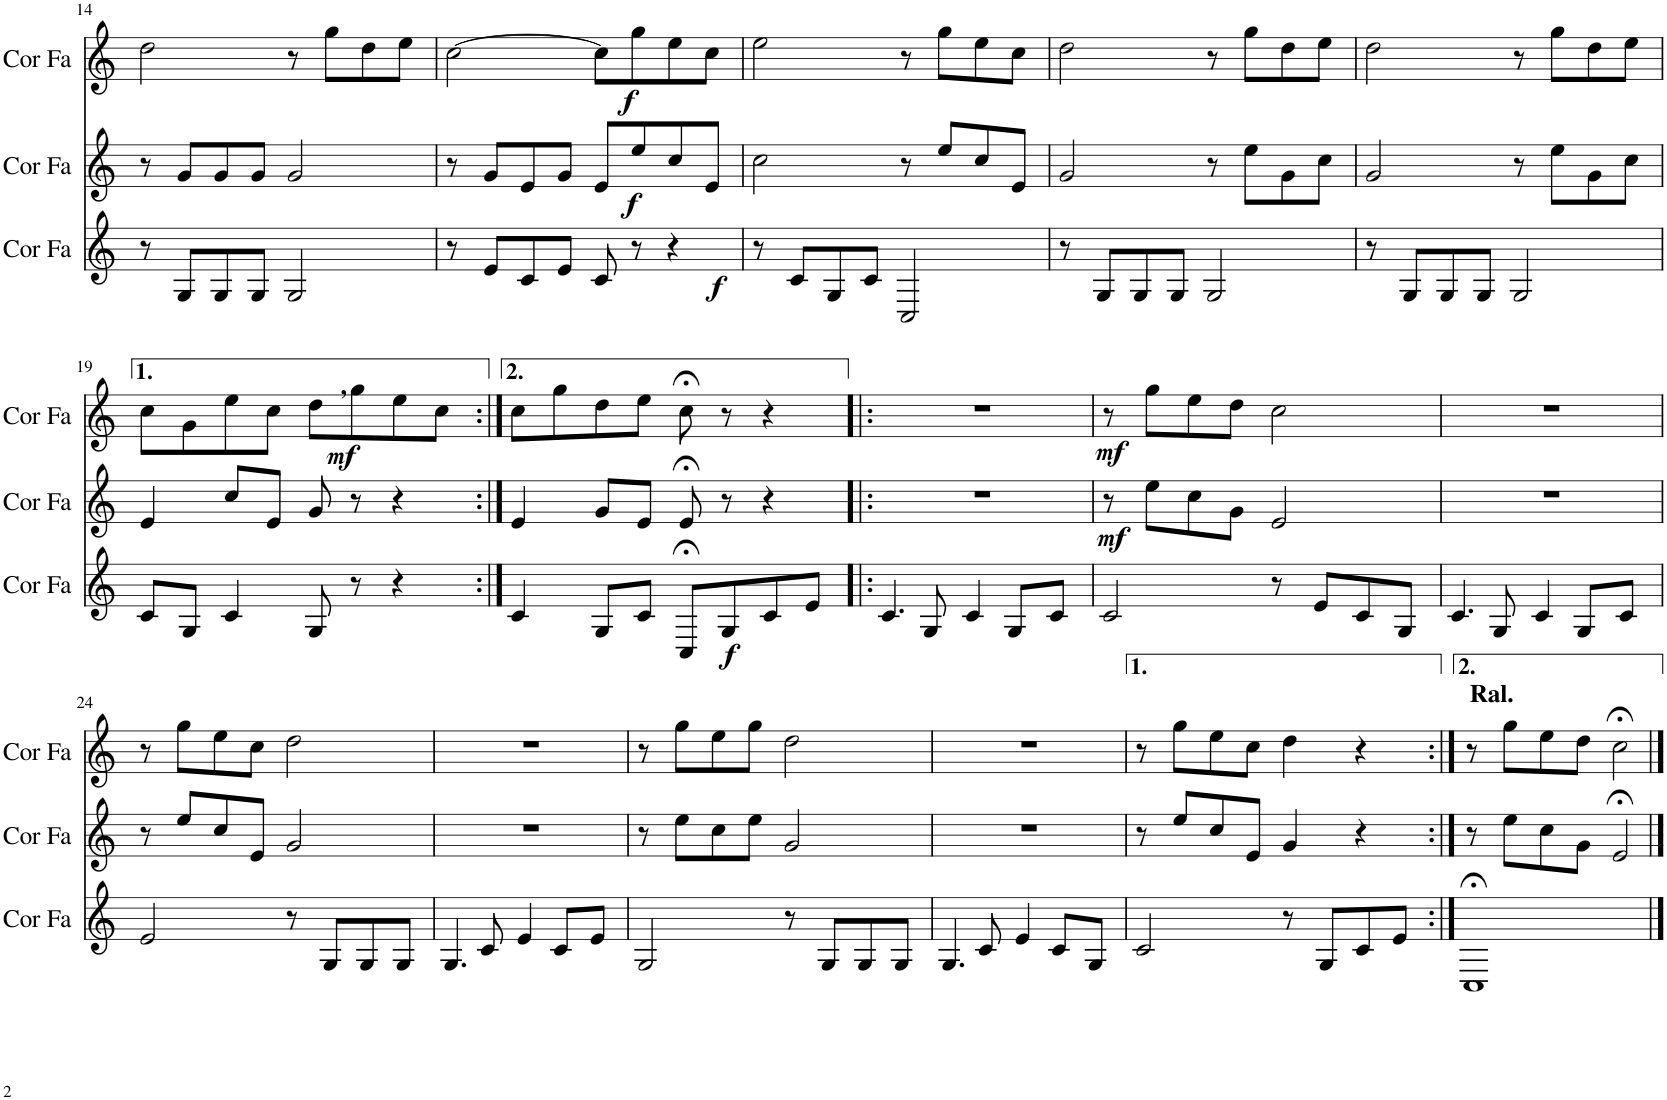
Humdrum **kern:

**kern	**dynam	**kern	**dynam	**kern	**dynam
*part3	*part3	*part2	*part2	*part1	*part1
*staff3	*staff3	*staff2	*staff2	*staff1	*staff1
*I"Cor en Fa	*	*I"Cor en Fa	*	*I"Cor en Fa	*
*I'Cor Fa	*	*I'Cor Fa	*	*I'Cor Fa	*
!!LO:PB:g=z
*clefG2	*	*clefG2	*	*clefG2	*
*Trd4c7	*	*Trd4c7	*	*Trd4c7	*
*k[]	*	*k[]	*	*k[]	*
*M4/4	*	*M4/4	*	*M4/4	*
=14	=14	=14	=14	=14	=14
8r	.	8r	.	2dd\	.
8G/L	.	8g/L	.	.	.
8G/	.	8g/	.	.	.
8G/J	.	8g/J	.	.	.
2G/	.	2g/	.	8r	.
.	.	.	.	8gg\L	.
.	.	.	.	8dd\	.
.	.	.	.	8ee\J	.
=15	=15	=15	=15	=15	=15
8r	.	8r	.	[2cc\	.
8e/L	.	8g/L	.	.	.
8c/	.	8e/	.	.	.
8e/J	.	8g/J	.	.	.
8c/	.	8e/L	.	8cc\L]	.
!	!	!	!LO:DY:b	!	!LO:DY:b
8r	.	8ee/	f	8gg\	f
!	!LO:DY:b	!	!	!	!
4r	f	8cc/	.	8ee\	.
.	.	8e/J	.	8cc\J	.
=16	=16	=16	=16	=16	=16
8r	.	2cc\	.	2ee\	.
8c/L	.	.	.	.	.
8G/	.	.	.	.	.
8c/J	.	.	.	.	.
2C/	.	8r	.	8r	.
.	.	8ee/L	.	8gg\L	.
.	.	8cc/	.	8ee\	.
.	.	8e/J	.	8cc\J	.
=17	=17	=17	=17	=17	=17
8r	.	2g/	.	2dd\	.
8G/L	.	.	.	.	.
8G/	.	.	.	.	.
8G/J	.	.	.	.	.
2G/	.	8r	.	8r	.
.	.	8ee\L	.	8gg\L	.
.	.	8g\	.	8dd\	.
.	.	8cc\J	.	8ee\J	.
=18	=18	=18	=18	=18	=18
8r	.	2g/	.	2dd\	.
8G/L	.	.	.	.	.
8G/	.	.	.	.	.
8G/J	.	.	.	.	.
2G/	.	8r	.	8r	.
.	.	8ee\L	.	8gg\L	.
.	.	8g\	.	8dd\	.
.	.	8cc\J	.	8ee\J	.
!!LO:LB:g=z
=19	=19	=19	=19	=19	=19
8c/L	.	4e/	.	8cc\L	.
8G/J	.	.	.	8g\	.
4c/	.	8cc/L	.	8ee\	.
.	.	8e/J	.	8cc\J	.
8G/	.	8g/	.	8dd\L	.
!	!	!	!	!LO:TX:a:B:t=,	!
!	!	!	!	!	!LO:DY:b
8r	.	8r	.	8gg\	mf
4r	.	4r	.	8ee\	.
.	.	.	.	8cc\J	.
=20:|!	=20:|!	=20:|!	=20:|!	=20:|!	=20:|!
4c/	.	4e/	.	8cc\L	.
.	.	.	.	8gg\	.
8G/L	.	8g/L	.	8dd\	.
8c/J	.	8e/J	.	8ee\J	.
8C;</L	.	8e;</	.	8cc;<\	.
!	!LO:DY:b	!	!	!	!
8G/	f	8r	.	8r	.
8c/	.	4r	.	4r	.
8e/J	.	.	.	.	.
=21!|:	=21!|:	=21!|:	=21!|:	=21!|:	=21!|:
4.c/	.	1r	.	1r	.
8G/	.	.	.	.	.
4c/	.	.	.	.	.
8G/L	.	.	.	.	.
8c/J	.	.	.	.	.
=22	=22	=22	=22	=22	=22
!	!	!	!LO:DY:b	!	!LO:DY:b
2c/	.	8r	mf	8r	mf
.	.	8ee\L	.	8gg\L	.
.	.	8cc\	.	8ee\	.
.	.	8g\J	.	8dd\J	.
8r	.	2e/	.	2cc\	.
8e/L	.	.	.	.	.
8c/	.	.	.	.	.
8G/J	.	.	.	.	.
=23	=23	=23	=23	=23	=23
4.c/	.	1r	.	1r	.
8G/	.	.	.	.	.
4c/	.	.	.	.	.
8G/L	.	.	.	.	.
8c/J	.	.	.	.	.
!!LO:LB:g=z
=24	=24	=24	=24	=24	=24
2e/	.	8r	.	8r	.
.	.	8ee/L	.	8gg\L	.
.	.	8cc/	.	8ee\	.
.	.	8e/J	.	8cc\J	.
8r	.	2g/	.	2dd\	.
8G/L	.	.	.	.	.
8G/	.	.	.	.	.
8G/J	.	.	.	.	.
=25	=25	=25	=25	=25	=25
4.G/	.	1r	.	1r	.
8c/	.	.	.	.	.
4e/	.	.	.	.	.
8c/L	.	.	.	.	.
8e/J	.	.	.	.	.
=26	=26	=26	=26	=26	=26
2G/	.	8r	.	8r	.
.	.	8ee\L	.	8gg\L	.
.	.	8cc\	.	8ee\	.
.	.	8ee\J	.	8gg\J	.
8r	.	2g/	.	2dd\	.
8G/L	.	.	.	.	.
8G/	.	.	.	.	.
8G/J	.	.	.	.	.
=27	=27	=27	=27	=27	=27
4.G/	.	1r	.	1r	.
8c/	.	.	.	.	.
4e/	.	.	.	.	.
8c/L	.	.	.	.	.
8G/J	.	.	.	.	.
=28	=28	=28	=28	=28	=28
2c/	.	8r	.	8r	.
.	.	8ee/L	.	8gg\L	.
.	.	8cc/	.	8ee\	.
.	.	8e/J	.	8cc\J	.
8r	.	4g/	.	4dd\	.
8G/L	.	.	.	.	.
8c/	.	4r	.	4r	.
8e/J	.	.	.	.	.
=29:|!	=29:|!	=29:|!	=29:|!	=29:|!	=29:|!
!	!	!	!	!LO:TX:a:B:t=Ral.	!
1C;<	.	8r	.	8r	.
.	.	8ee\L	.	8gg\L	.
.	.	8cc\	.	8ee\	.
.	.	8g\J	.	8dd\J	.
.	.	2e;</	.	2cc;<\	.
==	==	==	==	==	==
*-	*-	*-	*-	*-	*-
